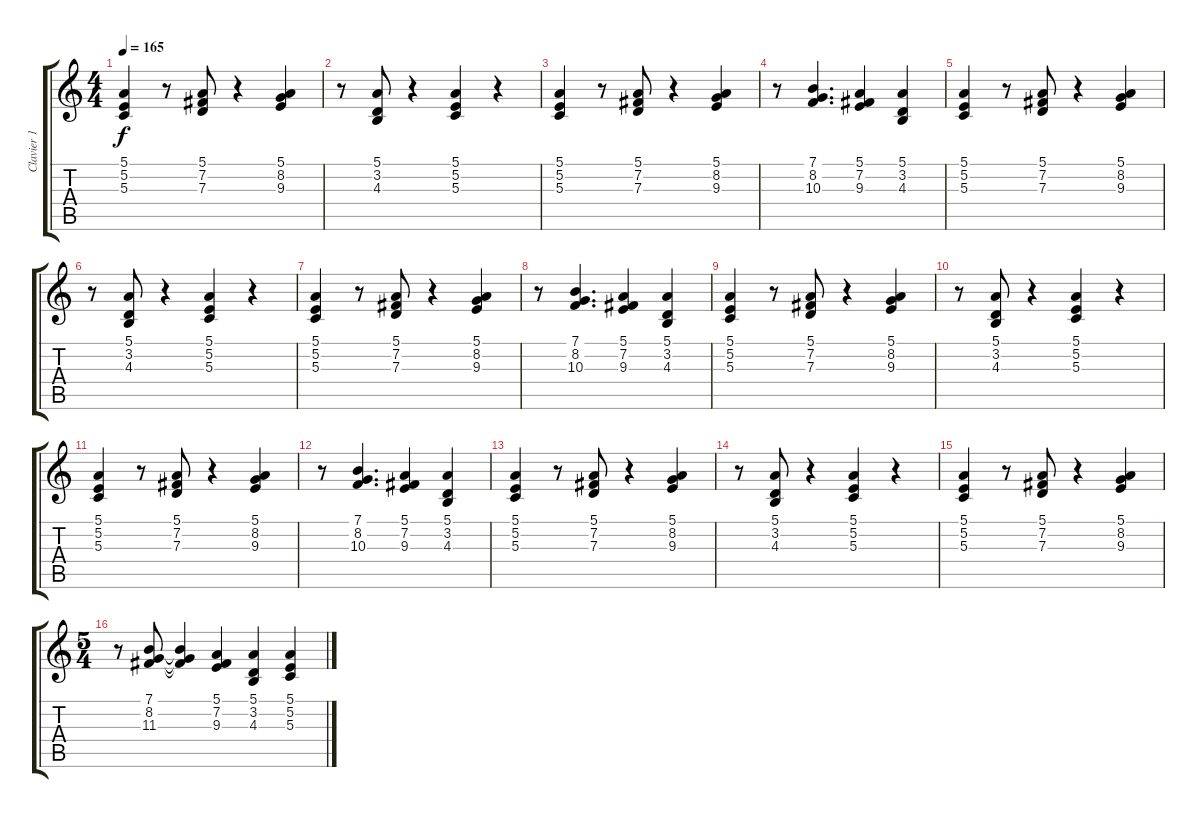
\track ("Clavier 1" "Clavier 1") {instrument voiceoohs}
\staff {score tabs}
\tuning (E4 B3 G3 D3 A2 E2) {hide}
\ts (4 4)
\tempo 165
\clef g2
\ks c
(5.1 5.2 5.3).4{dy f instrument synthbrass2} r.8 (5.1 7.2 7.3).8 r.4 (5.1 8.2 9.3).4 |
r.8 (5.1 3.2 4.3).8 r.4 (5.1 5.2 5.3).4 r.4 |
(5.1 5.2 5.3).4 r.8 (5.1 7.2 7.3).8 r.4 (5.1 8.2 9.3).4 |
r.8 (7.1 8.2 10.3).4{d} (5.1 7.2 9.3).4 (5.1 3.2 4.3).4 |
(5.1 5.2 5.3).4 r.8 (5.1 7.2 7.3).8 r.4 (5.1 8.2 9.3).4 |
r.8 (5.1 3.2 4.3).8 r.4 (5.1 5.2 5.3).4 r.4 |
(5.1 5.2 5.3).4 r.8 (5.1 7.2 7.3).8 r.4 (5.1 8.2 9.3).4 |
r.8 (7.1 8.2 10.3).4{d} (5.1 7.2 9.3).4 (5.1 3.2 4.3).4 |
(5.1 5.2 5.3).4 r.8 (5.1 7.2 7.3).8 r.4 (5.1 8.2 9.3).4 |
r.8 (5.1 3.2 4.3).8 r.4 (5.1 5.2 5.3).4 r.4 |
(5.1 5.2 5.3).4 r.8 (5.1 7.2 7.3).8 r.4 (5.1 8.2 9.3).4 |
r.8 (7.1 8.2 10.3).4{d} (5.1 7.2 9.3).4 (5.1 3.2 4.3).4 |
(5.1 5.2 5.3).4 r.8 (5.1 7.2 7.3).8 r.4 (5.1 8.2 9.3).4 |
r.8 (5.1 3.2 4.3).8 r.4 (5.1 5.2 5.3).4 r.4 |
(5.1 5.2 5.3).4 r.8 (5.1 7.2 7.3).8 r.4 (5.1 8.2 9.3).4 |
\ts (5 4)
r.8 (7.1 8.2 11.3).8 (7.1{t} 8.2{t} 11.3{t}).4 (5.1 7.2 9.3).4 (5.1 3.2 4.3).4 (5.1 5.2 5.3).4
